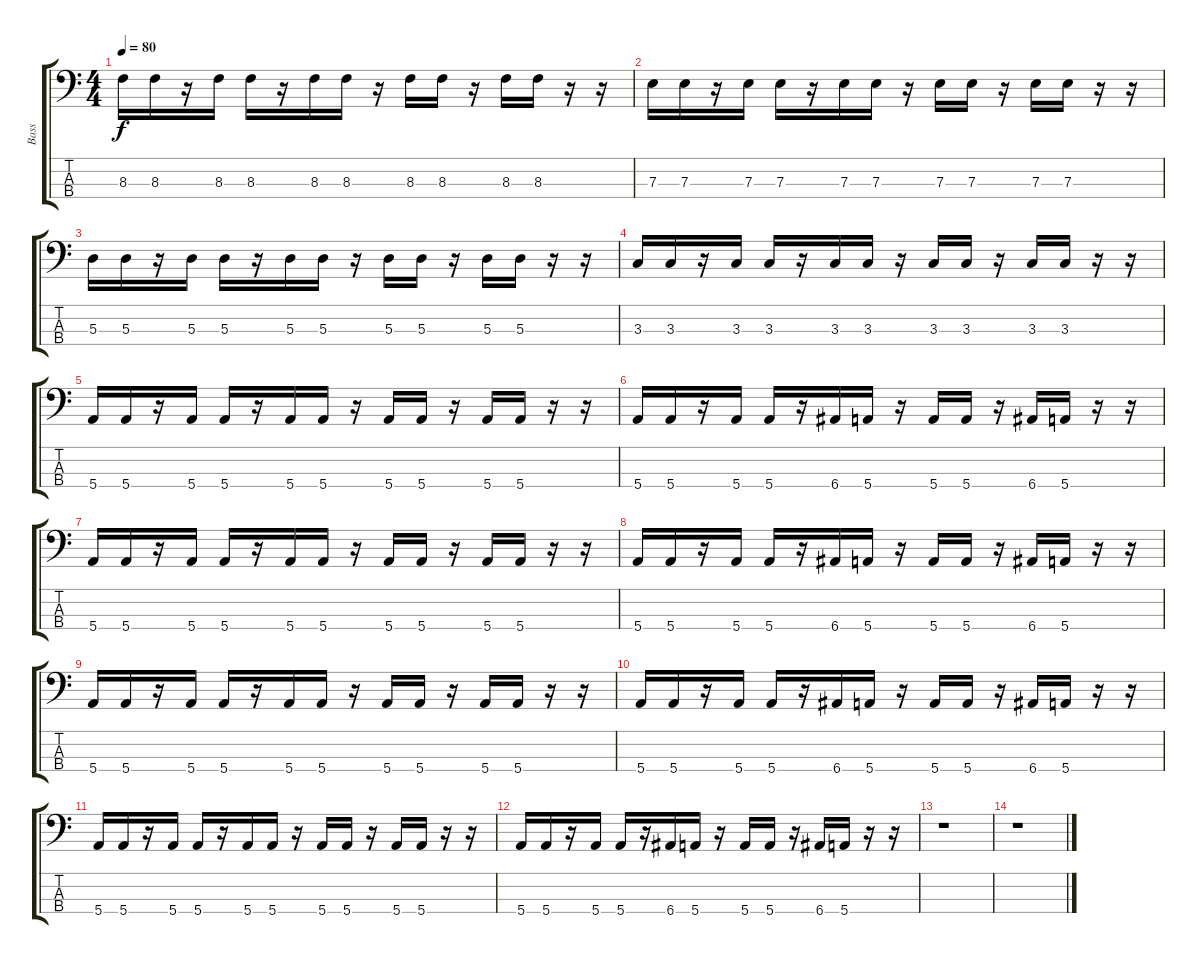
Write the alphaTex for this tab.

\track ("Bass" "Bass") {instrument slapbass1}
\staff {score tabs}
\tuning (G2 D2 A1 E1) {hide}
\ts (4 4)
\tempo 80
\clef f4
\ks c
8.3.16{dy f} 8.3.16 r.16 8.3.16 8.3.16 r.16 8.3.16 8.3.16 r.16 8.3.16 8.3.16 r.16 8.3.16 8.3.16 r.16 r.16 |
7.3.16 7.3.16 r.16 7.3.16 7.3.16 r.16 7.3.16 7.3.16 r.16 7.3.16 7.3.16 r.16 7.3.16 7.3.16 r.16 r.16 |
5.3.16 5.3.16 r.16 5.3.16 5.3.16 r.16 5.3.16 5.3.16 r.16 5.3.16 5.3.16 r.16 5.3.16 5.3.16 r.16 r.16 |
3.3.16 3.3.16 r.16 3.3.16 3.3.16 r.16 3.3.16 3.3.16 r.16 3.3.16 3.3.16 r.16 3.3.16 3.3.16 r.16 r.16 |
5.4.16 5.4.16 r.16 5.4.16 5.4.16 r.16 5.4.16 5.4.16 r.16 5.4.16 5.4.16 r.16 5.4.16 5.4.16 r.16 r.16 |
5.4.16 5.4.16 r.16 5.4.16 5.4.16 r.16 6.4.16 5.4.16 r.16 5.4.16 5.4.16 r.16 6.4.16 5.4.16 r.16 r.16 |
5.4.16 5.4.16 r.16 5.4.16 5.4.16 r.16 5.4.16 5.4.16 r.16 5.4.16 5.4.16 r.16 5.4.16 5.4.16 r.16 r.16 |
5.4.16 5.4.16 r.16 5.4.16 5.4.16 r.16 6.4.16 5.4.16 r.16 5.4.16 5.4.16 r.16 6.4.16 5.4.16 r.16 r.16 |
5.4.16 5.4.16 r.16 5.4.16 5.4.16 r.16 5.4.16 5.4.16 r.16 5.4.16 5.4.16 r.16 5.4.16 5.4.16 r.16 r.16 |
5.4.16 5.4.16 r.16 5.4.16 5.4.16 r.16 6.4.16 5.4.16 r.16 5.4.16 5.4.16 r.16 6.4.16 5.4.16 r.16 r.16 |
5.4.16 5.4.16 r.16 5.4.16 5.4.16 r.16 5.4.16 5.4.16 r.16 5.4.16 5.4.16 r.16 5.4.16 5.4.16 r.16 r.16 |
5.4.16 5.4.16 r.16 5.4.16 5.4.16 r.16 6.4.16 5.4.16 r.16 5.4.16 5.4.16 r.16 6.4.16 5.4.16 r.16 r.16 |
r.1 |
r.1
